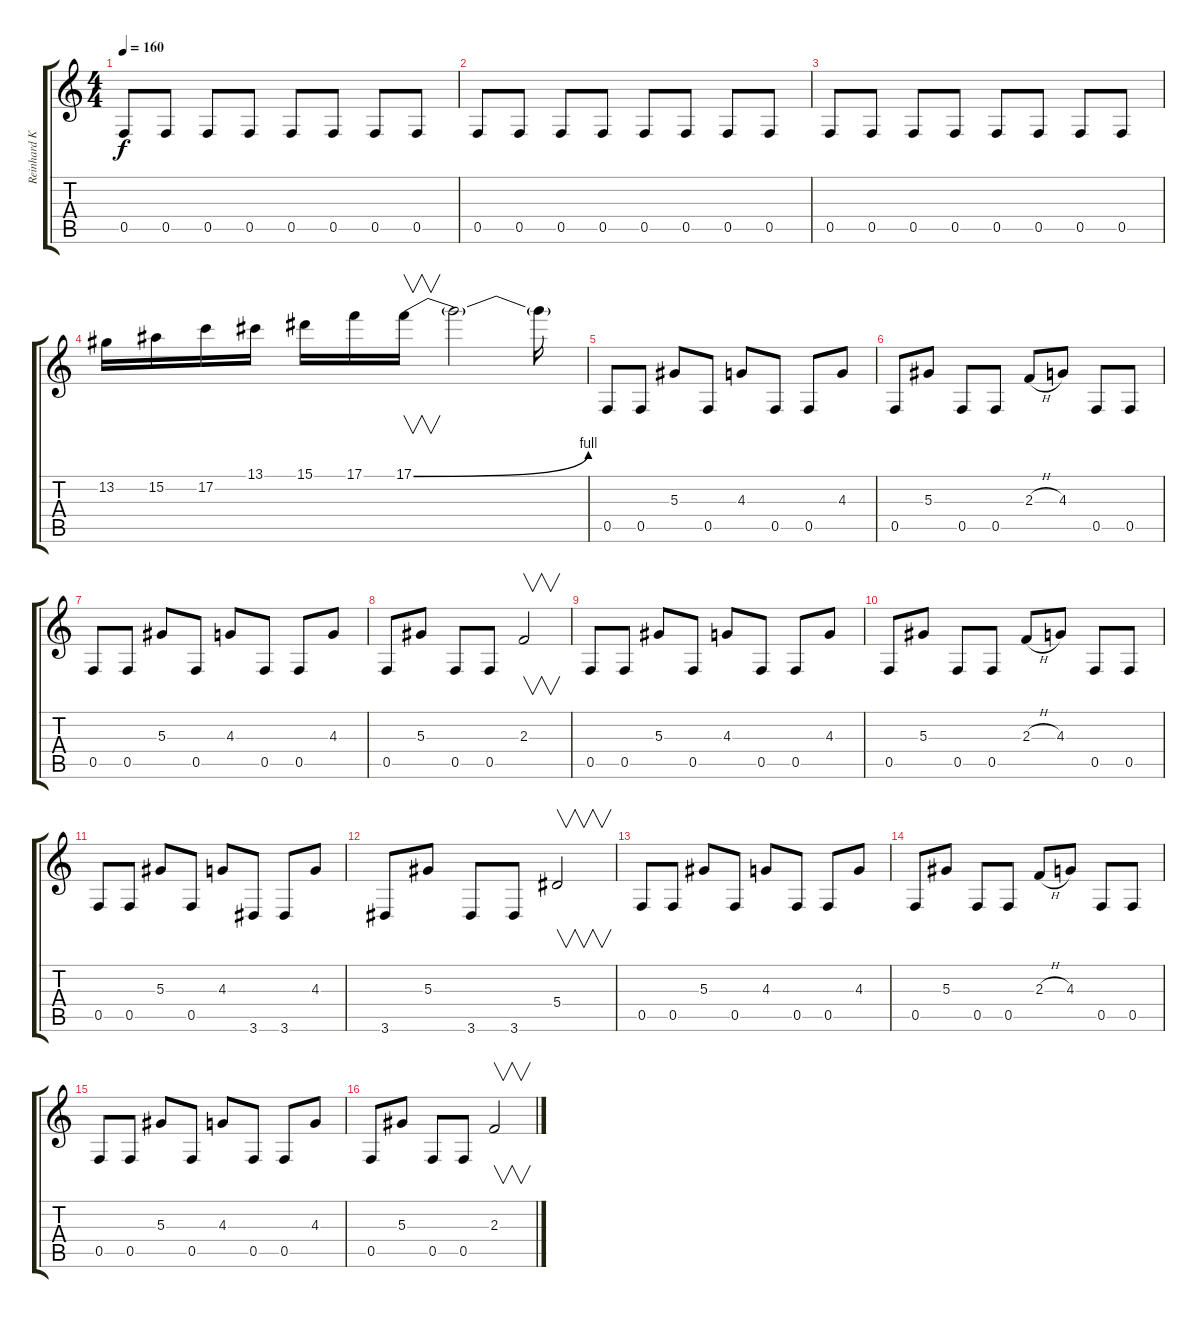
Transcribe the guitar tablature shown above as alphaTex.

\track ("Reinhard Klein" "Reinhard K") {instrument distortionguitar}
\staff {score tabs}
\tuning (C4 G3 Eb3 Bb2 F2 C2) {hide}
\ts (4 4)
\tempo 160
\clef g2
\ks c
0.5.8{dy f} 0.5.8 0.5.8 0.5.8 0.5.8 0.5.8 0.5.8 0.5.8 |
0.5.8 0.5.8 0.5.8 0.5.8 0.5.8 0.5.8 0.5.8 0.5.8 |
0.5.8 0.5.8 0.5.8 0.5.8 0.5.8 0.5.8 0.5.8 0.5.8 |
13.2.16 15.2.16 17.2.16 13.1.16 15.1.16 17.1.16 17.1{be (bend 0 0 60 4)}.16{v} 17.1{t}.2 17.1{t}.16 |
0.5.8 0.5.8 5.3.8 0.5.8 4.3.8 0.5.8 0.5.8 4.3.8 |
0.5.8 5.3.8 0.5.8 0.5.8 2.3{h}.8 4.3.8 0.5.8 0.5.8 |
0.5.8 0.5.8 5.3.8 0.5.8 4.3.8 0.5.8 0.5.8 4.3.8 |
0.5.8 5.3.8 0.5.8 0.5.8 2.3.2{v} |
0.5.8 0.5.8 5.3.8 0.5.8 4.3.8 0.5.8 0.5.8 4.3.8 |
0.5.8 5.3.8 0.5.8 0.5.8 2.3{h}.8 4.3.8 0.5.8 0.5.8 |
0.5.8 0.5.8 5.3.8 0.5.8 4.3.8 3.6.8 3.6.8 4.3.8 |
3.6.8 5.3.8 3.6.8 3.6.8 5.4.2{v} |
0.5.8 0.5.8 5.3.8 0.5.8 4.3.8 0.5.8 0.5.8 4.3.8 |
0.5.8 5.3.8 0.5.8 0.5.8 2.3{h}.8 4.3.8 0.5.8 0.5.8 |
0.5.8 0.5.8 5.3.8 0.5.8 4.3.8 0.5.8 0.5.8 4.3.8 |
0.5.8 5.3.8 0.5.8 0.5.8 2.3.2{v}
